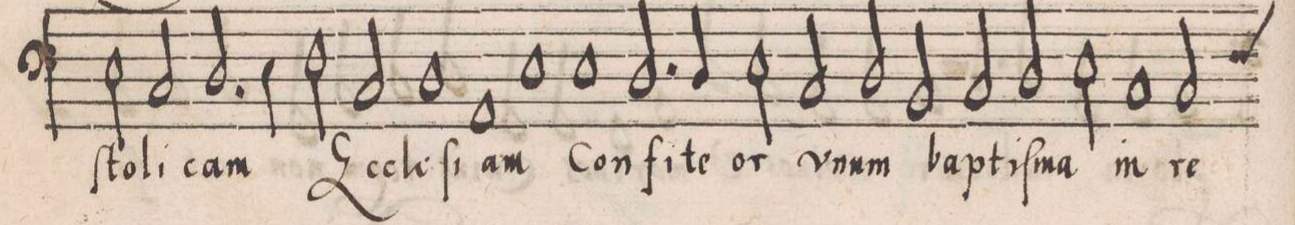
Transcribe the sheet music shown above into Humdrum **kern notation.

**kern	**text
*I"BASSVS	*
*clefF4	*
*k[]	*
*met(C|)	*
*M2/1	*
2E\	-ſto-
2C/	-li-
2.D/	-cam
4E\	.
=130-	=130-
2F\	Ec-
2C/	-cle-
1D\	-ſi-
=131-	=131-
1AA/	-am
1E\	.
=132-	=132-
1E\	Con-
2.D/	-fi-
4D/	-te-
=133-	=133-
2E\	 or
2C/	v-
2D/	-num
2BB/	bap-
=134-	=134-
2C/	-tiſ-
2D/	-ma
2E\	.
1C/	in
=135-	=135-
*custos:F	*
2C/	re-
*-	*-
